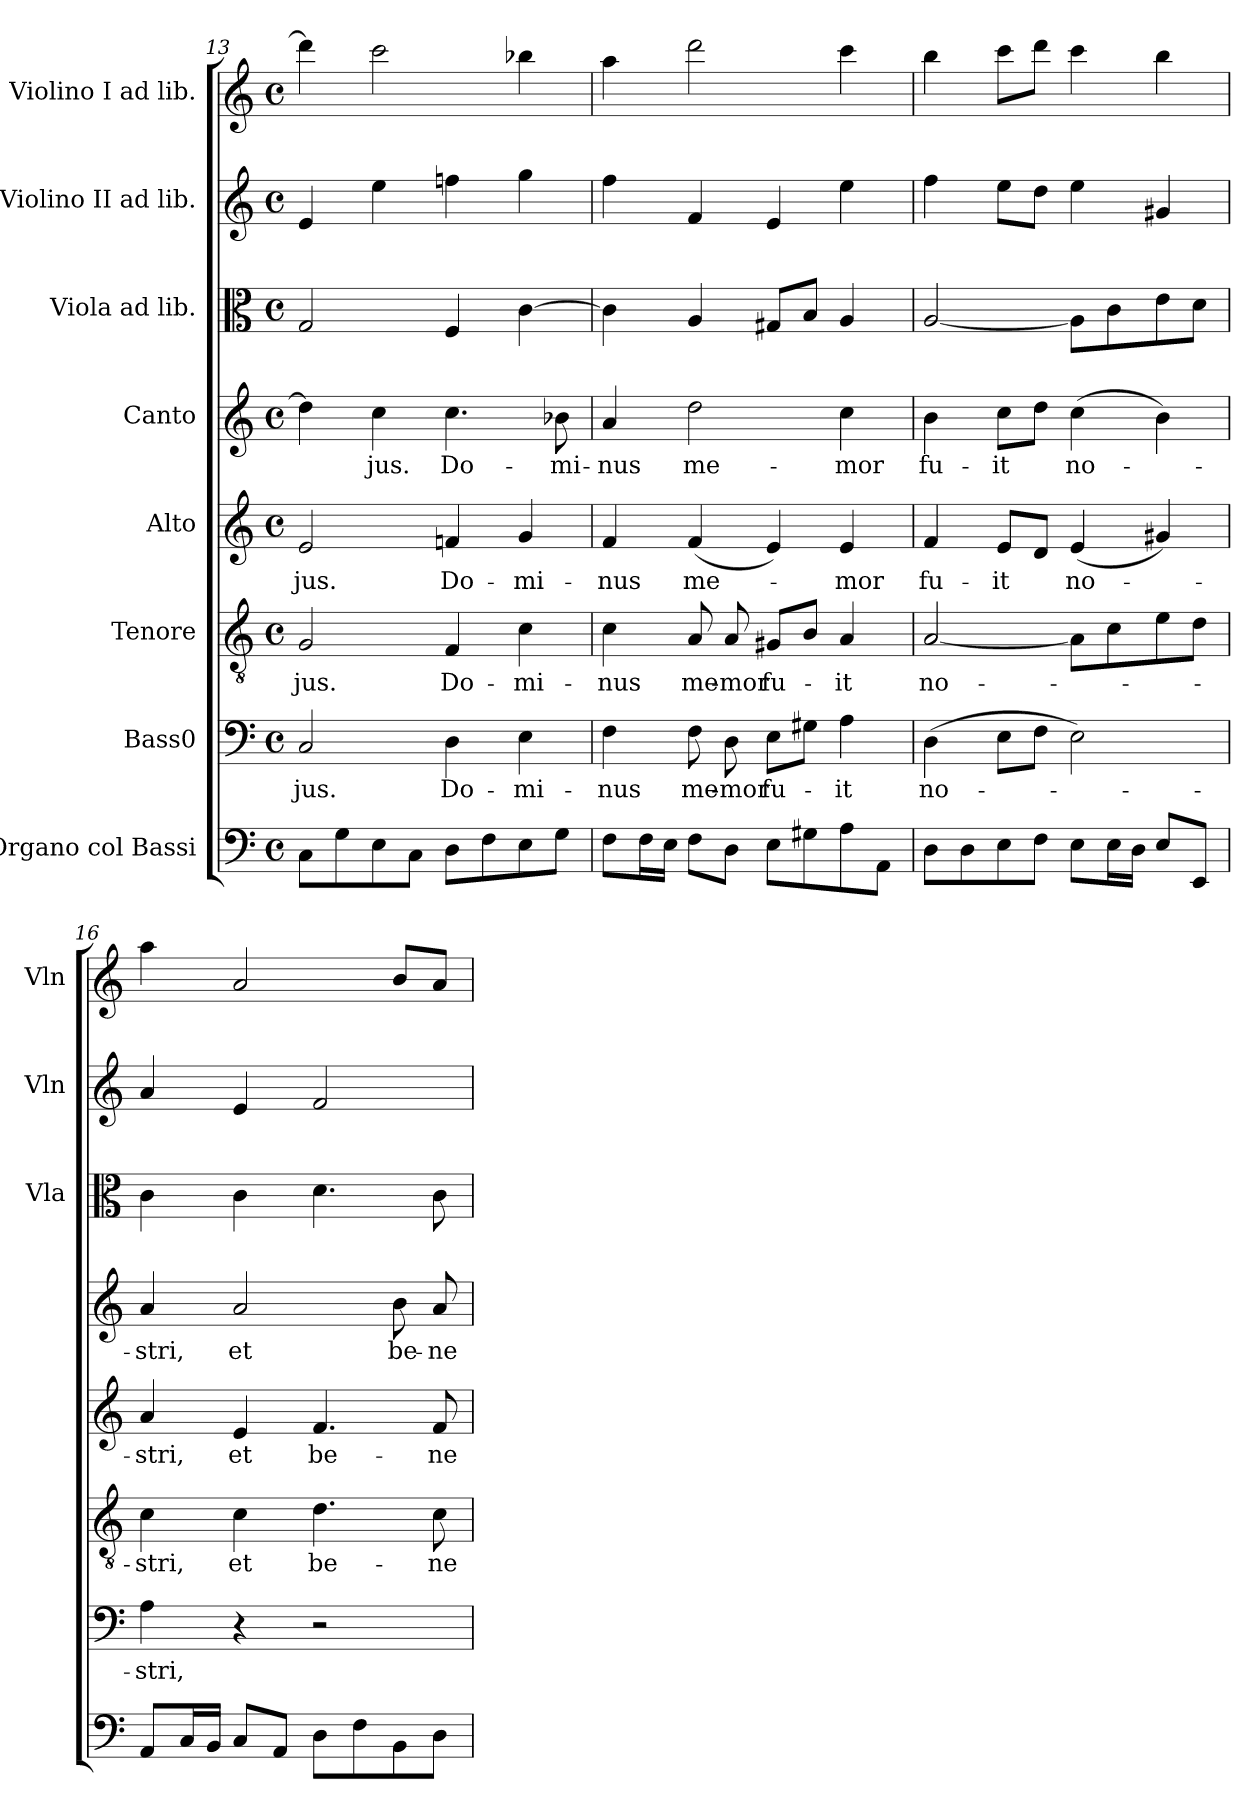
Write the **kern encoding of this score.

**kern	**kern	**text	**kern	**text	**kern	**text	**kern	**text	**kern	**kern	**kern
*part8	*part7	*part7	*part6	*part6	*part5	*part5	*part4	*part4	*part3	*part2	*part1
*staff8	*staff7	*staff7	*staff6	*staff6	*staff5	*staff5	*staff4	*staff4	*staff3	*staff2	*staff1
*I"Organo col Bassi	*I"Bass0	*	*I"Tenore	*	*I"Alto	*	*I"Canto	*	*I"Viola ad lib.	*I"Violino II ad lib.	*I"Violino I ad lib.
*	*	*	*	*	*	*	*	*	*I'Vla	*I'Vln	*I'Vln
!!LO:LB:g=z
*clefF4	*clefF4	*	*clefGv2	*	*clefG2	*	*clefG2	*	*clefC3	*clefG2	*clefG2
*k[]	*k[]	*	*k[]	*	*k[]	*	*k[]	*	*k[]	*k[]	*k[]
*M4/4	*M4/4	*	*M4/4	*	*M4/4	*	*M4/4	*	*M4/4	*M4/4	*M4/4
*met(c)	*met(c)	*	*met(c)	*	*met(c)	*	*met(c)	*	*met(c)	*met(c)	*met(c)
=13	=13	=13	=13	=13	=13	=13	=13	=13	=13	=13	=13
!	!	!LO:LY:b	!	!LO:LY:b	!	!LO:LY:b	!	!	!	!	!
8C\L	2C/	-jus.	2G/	-jus.	2e/	-jus.	4dd\]	.	2G/	4e/	4ddd\]
8G\	.	.	.	.	.	.	.	.	.	.	.
!	!	!	!	!	!	!	!	!LO:LY:b	!	!	!
8E\	.	.	.	.	.	.	4cc\	-jus.	.	4ee\	2ccc\
8C\J	.	.	.	.	.	.	.	.	.	.	.
!	!	!LO:LY:b	!	!LO:LY:b	!	!LO:LY:b	!	!LO:LY:b	!	!	!
8D\L	4D\	Do-	4F/	Do-	4fn/	Do-	4.cc\	Do-	4F/	4ffn\	.
8F\	.	.	.	.	.	.	.	.	.	.	.
!	!	!LO:LY:b	!	!LO:LY:b	!	!LO:LY:b	!	!	!	!	!
8E\	4E\	-mi-	4c\	-mi-	4g/	-mi-	.	.	[4c\	4gg\	4bb-X\
!	!	!	!	!	!	!	!	!LO:LY:b	!	!	!
8G\J	.	.	.	.	.	.	8b-X\	-mi-	.	.	.
=14	=14	=14	=14	=14	=14	=14	=14	=14	=14	=14	=14
!	!	!LO:LY:b	!	!LO:LY:b	!	!LO:LY:b	!	!LO:LY:b	!	!	!
8F\L	4F\	-nus	4c\	-nus	4f/	-nus	4a/	-nus	4c\]	4ff\	4aa\
16F\L	.	.	.	.	.	.	.	.	.	.	.
16E\JJ	.	.	.	.	.	.	.	.	.	.	.
!	!	!LO:LY:b	!	!LO:LY:b	!	!LO:LY:b	!	!LO:LY:b	!	!	!
8F\L	8F\	me-	8A/	me-	(4f/	me-	2dd\	me-	4A/	4f/	2ddd\
!	!	!LO:LY:b	!	!LO:LY:b	!	!	!	!	!	!	!
8D\J	8D\	-mor	8A/	-mor	.	.	.	.	.	.	.
!	!	!LO:LY:b	!	!LO:LY:b	!	!	!	!	!	!	!
8E\L	8E\L	fu-	8G#X/L	fu-	4e/)	.	.	.	8G#X/L	4e/	.
8G#X\	8G#X\J	.	8B/J	.	.	.	.	.	8B/J	.	.
!	!	!LO:LY:b	!	!LO:LY:b	!	!LO:LY:b	!	!LO:LY:b	!	!	!
8A\	4A\	-it	4A/	-it	4e/	-mor	4cc\	-mor	4A/	4ee\	4ccc\
8AA\J	.	.	.	.	.	.	.	.	.	.	.
=15	=15	=15	=15	=15	=15	=15	=15	=15	=15	=15	=15
!	!	!LO:LY:b	!	!LO:LY:b	!	!LO:LY:b	!	!LO:LY:b	!	!	!
8D\L	(4D\	no-	[2A/	no-	4f/	fu-	4b\	fu-	[2A/	4ff\	4bb\
8D\	.	.	.	.	.	.	.	.	.	.	.
!	!	!	!	!	!	!LO:LY:b	!	!LO:LY:b	!	!	!
8E\	8E\L	.	.	.	8e/L	-it	8cc\L	-it	.	8ee\L	8ccc\L
8F\J	8F\J	.	.	.	8d/J	.	8dd\J	.	.	8dd\J	8ddd\J
!	!	!	!	!	!	!LO:LY:b	!	!LO:LY:b	!	!	!
8E\L	2E\)	.	8A\L]	.	(4e/	no-	(4cc\	no-	8A\L]	4ee\	4ccc\
16E\L	.	.	8c\	.	.	.	.	.	8c\	.	.
16D\JJ	.	.	.	.	.	.	.	.	.	.	.
8E/L	.	.	8e\	.	4g#X/)	.	4b\)	.	8e\	4g#X/	4bb\
8EE/J	.	.	8d\J	.	.	.	.	.	8d\J	.	.
=16	=16	=16	=16	=16	=16	=16	=16	=16	=16	=16	=16
!	!	!LO:LY:b	!	!LO:LY:b	!	!LO:LY:b	!	!LO:LY:b	!	!	!
8AA/L	4A\	-stri,	4c\	-stri,	4a/	-stri,	4a/	-stri,	4c\	4a/	4aa\
16C/L	.	.	.	.	.	.	.	.	.	.	.
16BB/JJ	.	.	.	.	.	.	.	.	.	.	.
!	!	!	!	!LO:LY:b	!	!LO:LY:b	!	!LO:LY:b	!	!	!
8C/L	4r	.	4c\	et	4e/	et	2a/	et	4c\	4e/	2a/
8AA/J	.	.	.	.	.	.	.	.	.	.	.
!	!	!	!	!LO:LY:b	!	!LO:LY:b	!	!	!	!	!
8D\L	2r	.	4.d\	be-	4.f/	be-	.	.	4.d\	2f/	.
8F\	.	.	.	.	.	.	.	.	.	.	.
!	!	!	!	!	!	!	!	!LO:LY:b	!	!	!
8BB\	.	.	.	.	.	.	8b\	be-	.	.	8b/L
!	!	!	!	!LO:LY:b	!	!LO:LY:b	!	!LO:LY:b	!	!	!
8D\J	.	.	8c\	-ne-	8f/	-ne-	8a/	-ne-	8c\	.	8a/J
=	=	=	=	=	=	=	=	=	=	=	=
*-	*-	*-	*-	*-	*-	*-	*-	*-	*-	*-	*-
